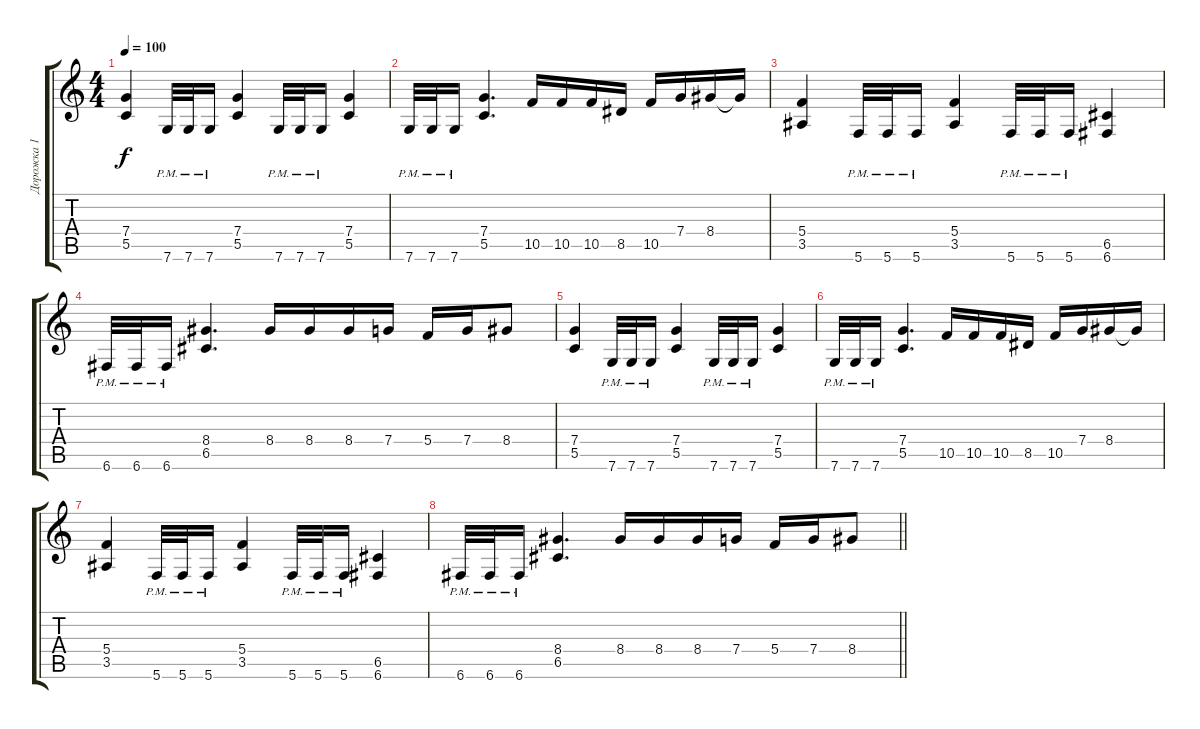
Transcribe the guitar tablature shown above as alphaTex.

\track ("Дорожка 1" "Дорожка 1") {instrument distortionguitar}
\staff {score tabs}
\tuning (D4 A3 F3 C3 G2 C2) {hide}
\ts (4 4)
\tempo 100
\clef g2
\ks c
(7.4 5.5).4{dy f} 7.6{pm}.32 7.6{pm}.32 7.6{pm}.16 (7.4 5.5).4 7.6{pm}.32 7.6{pm}.32 7.6{pm}.16 (7.4 5.5).4 |
7.6{pm}.32 7.6{pm}.32 7.6{pm}.16 (7.4 5.5).4{d} 10.5.16 10.5.16 10.5.16 8.5.16 10.5.16 7.4.16 8.4.16 8.4{t}.16 |
(5.4 3.5).4 5.6{pm}.32 5.6{pm}.32 5.6{pm}.16 (5.4 3.5).4 5.6{pm}.32 5.6{pm}.32 5.6{pm}.16 (6.5 6.6).4 |
6.6{pm}.32 6.6{pm}.32 6.6{pm}.16 (8.4 6.5).4{d} 8.4.16 8.4.16 8.4.16 7.4.16 5.4.16 7.4.16 8.4.8 |
(7.4 5.5).4 7.6{pm}.32 7.6{pm}.32 7.6{pm}.16 (7.4 5.5).4 7.6{pm}.32 7.6{pm}.32 7.6{pm}.16 (7.4 5.5).4 |
7.6{pm}.32 7.6{pm}.32 7.6{pm}.16 (7.4 5.5).4{d} 10.5.16 10.5.16 10.5.16 8.5.16 10.5.16 7.4.16 8.4.16 8.4{t}.16 |
(5.4 3.5).4 5.6{pm}.32 5.6{pm}.32 5.6{pm}.16 (5.4 3.5).4 5.6{pm}.32 5.6{pm}.32 5.6{pm}.16 (6.5 6.6).4 |
\barLineRight lightlight
6.6{pm}.32 6.6{pm}.32 6.6{pm}.16 (8.4 6.5).4{d} 8.4.16 8.4.16 8.4.16 7.4.16 5.4.16 7.4.16 8.4.8
